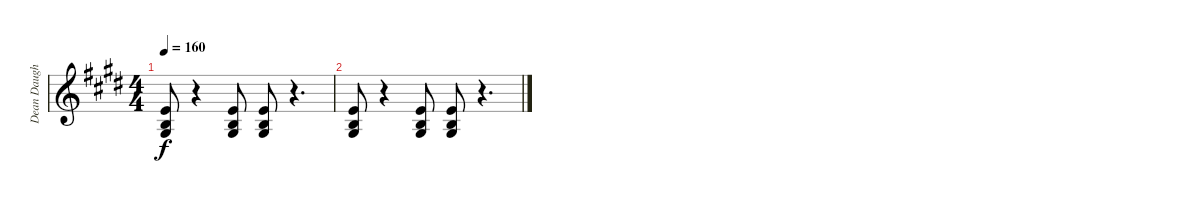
\track ("Dean Daughtry Keyboards RH" "Dean Daugh") {instrument honkytonkpiano}
\staff {score}
\tuning (E4 B3 G3 D3 A2 E2) {hide}
\ts (4 4)
\tempo 160
\clef g2
\ks e
(0.1 0.2 1.3).8{dy f} r.4 (0.1 0.2 1.3).8 (0.1 0.2 1.3).8 r.4{d} |
(0.1 0.2 1.3).8 r.4 (0.1 0.2 1.3).8 (0.1 0.2 1.3).8 r.4{d}
